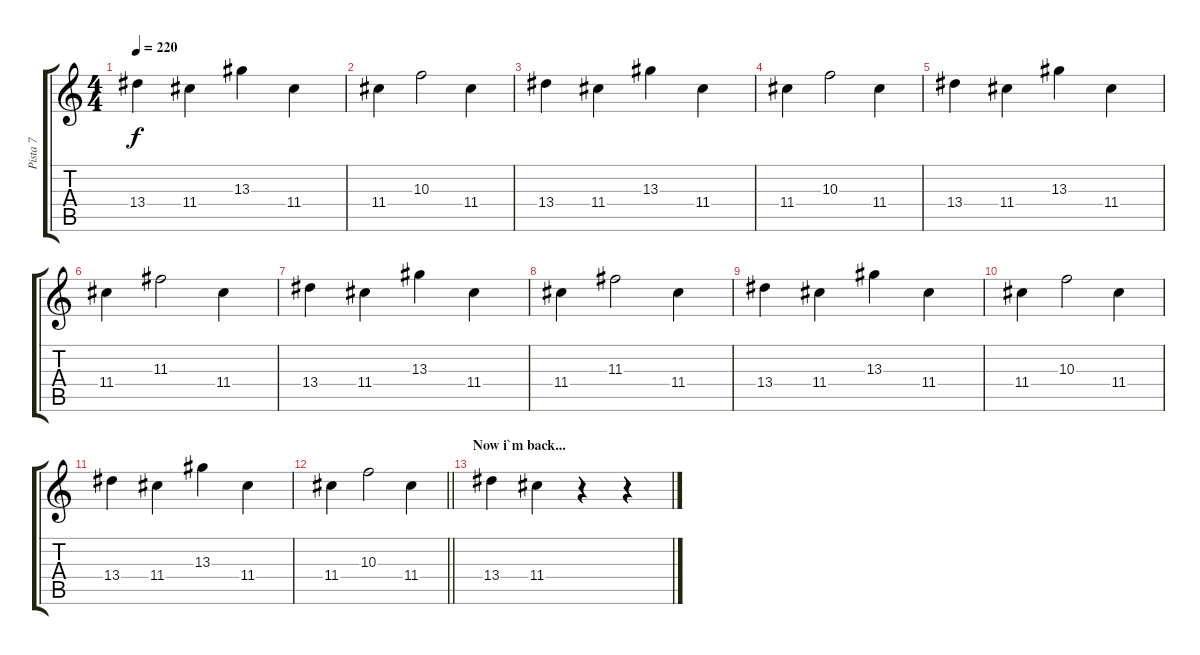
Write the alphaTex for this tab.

\track ("Pista 7" "Pista 7") {instrument electricguitarjazz}
\staff {score tabs}
\tuning (E4 B3 G3 D3 A2 E2) {hide}
\ts (4 4)
\tempo 220
\clef g2
\ks c
13.4.4{dy f} 11.4.4 13.3.4 11.4.4 |
11.4.4 10.3.2 11.4.4 |
13.4.4 11.4.4 13.3.4 11.4.4 |
11.4.4 10.3.2 11.4.4 |
13.4.4 11.4.4 13.3.4 11.4.4 |
11.4.4 11.3.2 11.4.4 |
13.4.4 11.4.4 13.3.4 11.4.4 |
11.4.4 11.3.2 11.4.4 |
13.4.4 11.4.4 13.3.4 11.4.4 |
11.4.4 10.3.2 11.4.4 |
13.4.4 11.4.4 13.3.4 11.4.4 |
\barLineRight lightlight
11.4.4 10.3.2 11.4.4 |
\section ("" "Now i`m back...")
13.4.4 11.4.4 r.4 r.4
